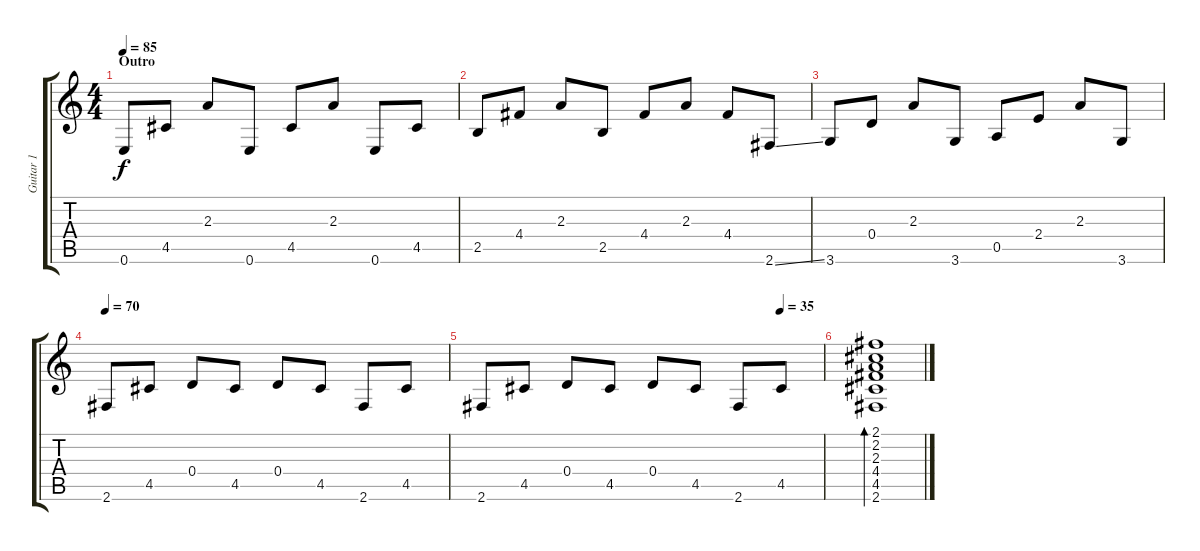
\track ("Guitar 1" "Guitar 1") {instrument acousticguitarsteel}
\staff {score tabs}
\tuning (E4 B3 G3 D3 A2 E2) {hide}
\ts (4 4)
\section ("" "Outro")
\tempo 85
\clef g2
\ks c
0.6.8{dy f} 4.5.8 2.3.8 0.6.8 4.5.8 2.3.8 0.6.8 4.5.8 |
2.5.8 4.4.8 2.3.8 2.5.8 4.4.8 2.3.8 4.4.8 2.6{ss}.8 |
3.6.8 0.4.8 2.3.8 3.6.8 0.5.8 2.4.8 2.3.8 3.6.8 |
\tempo 70
2.6.8 4.5.8 0.4.8 4.5.8 0.4.8 4.5.8 2.6.8 4.5.8 |
\tempo (35 0.875)
2.6.8 4.5.8 0.4.8 4.5.8 0.4.8 4.5.8 2.6.8 4.5.8 |
(2.1 2.2 2.3 4.4 4.5 2.6).1{bd 120}
